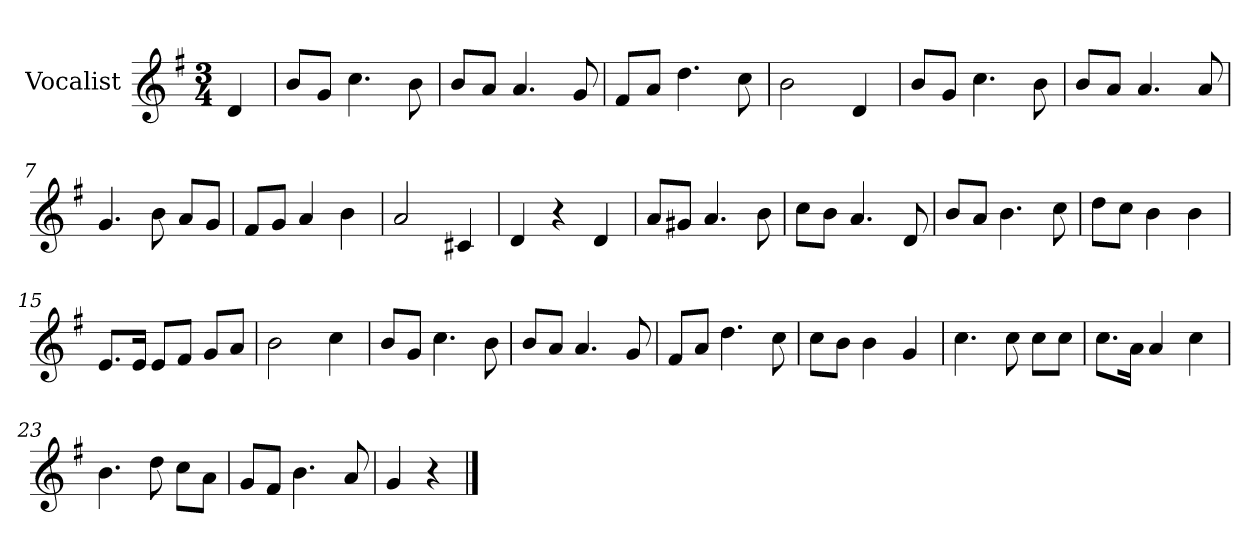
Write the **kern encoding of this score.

**kern
*part1
*staff1
*I"Vocalist
*k[f#]
*G:
*M3/4
=
4d
=1
8bL
8gJ
4.cc
8b
=2
8bL
8aJ
4.a
8g
=3
8f#L
8aJ
4.dd
8cc
=4
2b
4d
=5
8bL
8gJ
4.cc
8b
=6
8bL
8aJ
4.a
8a
=7
4.g
8b
8aL
8gJ
=8
8f#L
8gJ
4a
4b
=9
2a
4c#X
=10
4d
4r
4d
=11
8aL
8g#XJ
4.a
8b
=12
8ccL
8bJ
4.a
8d
=13
8bL
8aJ
4.b
8cc
=14
8ddL
8ccJ
4b
4b
=15
8.eL
16eJk
8eL
8f#J
8gL
8aJ
=16
2b
4cc
=17
8bL
8gJ
4.cc
8b
=18
8bL
8aJ
4.a
8g
=19
8f#L
8aJ
4.dd
8cc
=20
8ccL
8bJ
4b
4g
=21
4.cc
8cc
8ccL
8ccJ
=22
8.ccL
16aJk
4a
4cc
=23
4.b
8dd
8ccL
8aJ
=24
8gL
8f#J
4.b
8a
=25
4g
4r
==
*-
